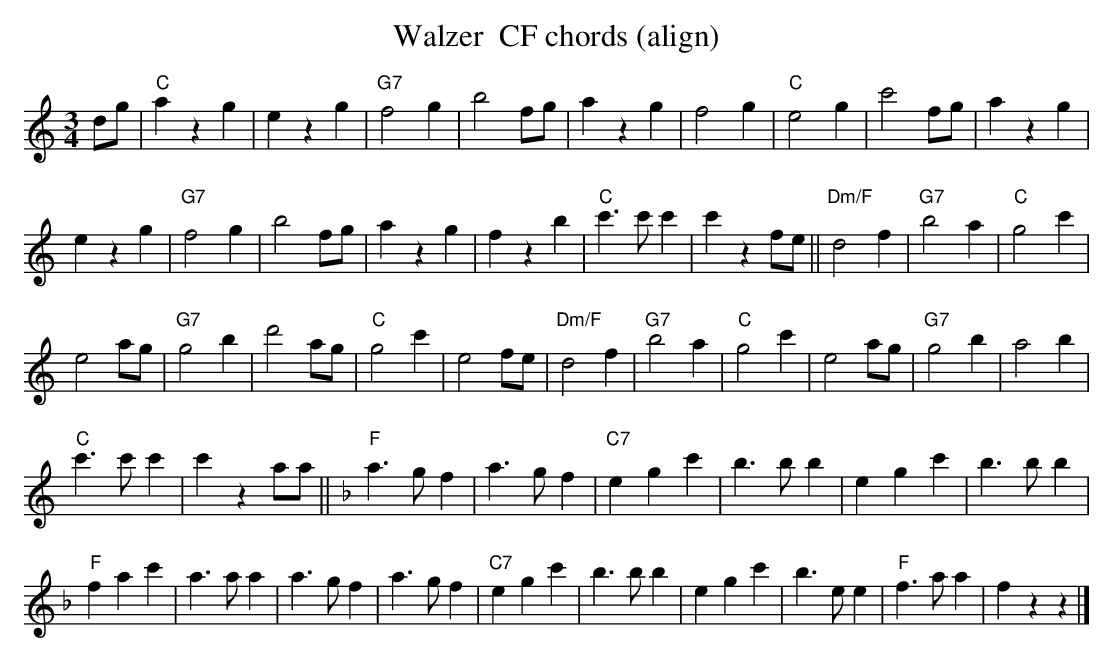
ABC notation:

X:1
T:  Walzer  CF chords (align)
M:3/4
L:1/4
K:C %%MIDI gchordon
d/g/ |"C"azg | ezg | "G7"f2g | b2f/g/ | azg | f2g | "C"e2g | \
c'2f/g/ | azg |
 ezg | "G7"f2g | b2f/g/ | azg | fzb | "C"c'>c'c' | \
c'zf/e/ || "Dm/F"d2f | "G7"b2a | "C"g2c' |
 e2a/g/ | "G7"g2b | d'2a/g/ | "C"g2c' | \
e2 f/e/ | "Dm/F"d2f | "G7"b2a | "C"g2c' | e2a/g/ | "G7"g2b | a2b |
 "C"c'>c'c' | \
c'za/a/ || [K:F] "F"a>gf | a>gf | "C7"egc' | b>bb | egc' | b>bb |
 "F"fac' | \
a>aa | a>gf | a>gf | "C7"egc' | b>bb | egc' | b>ee | "F"f>aa | fzz |]
